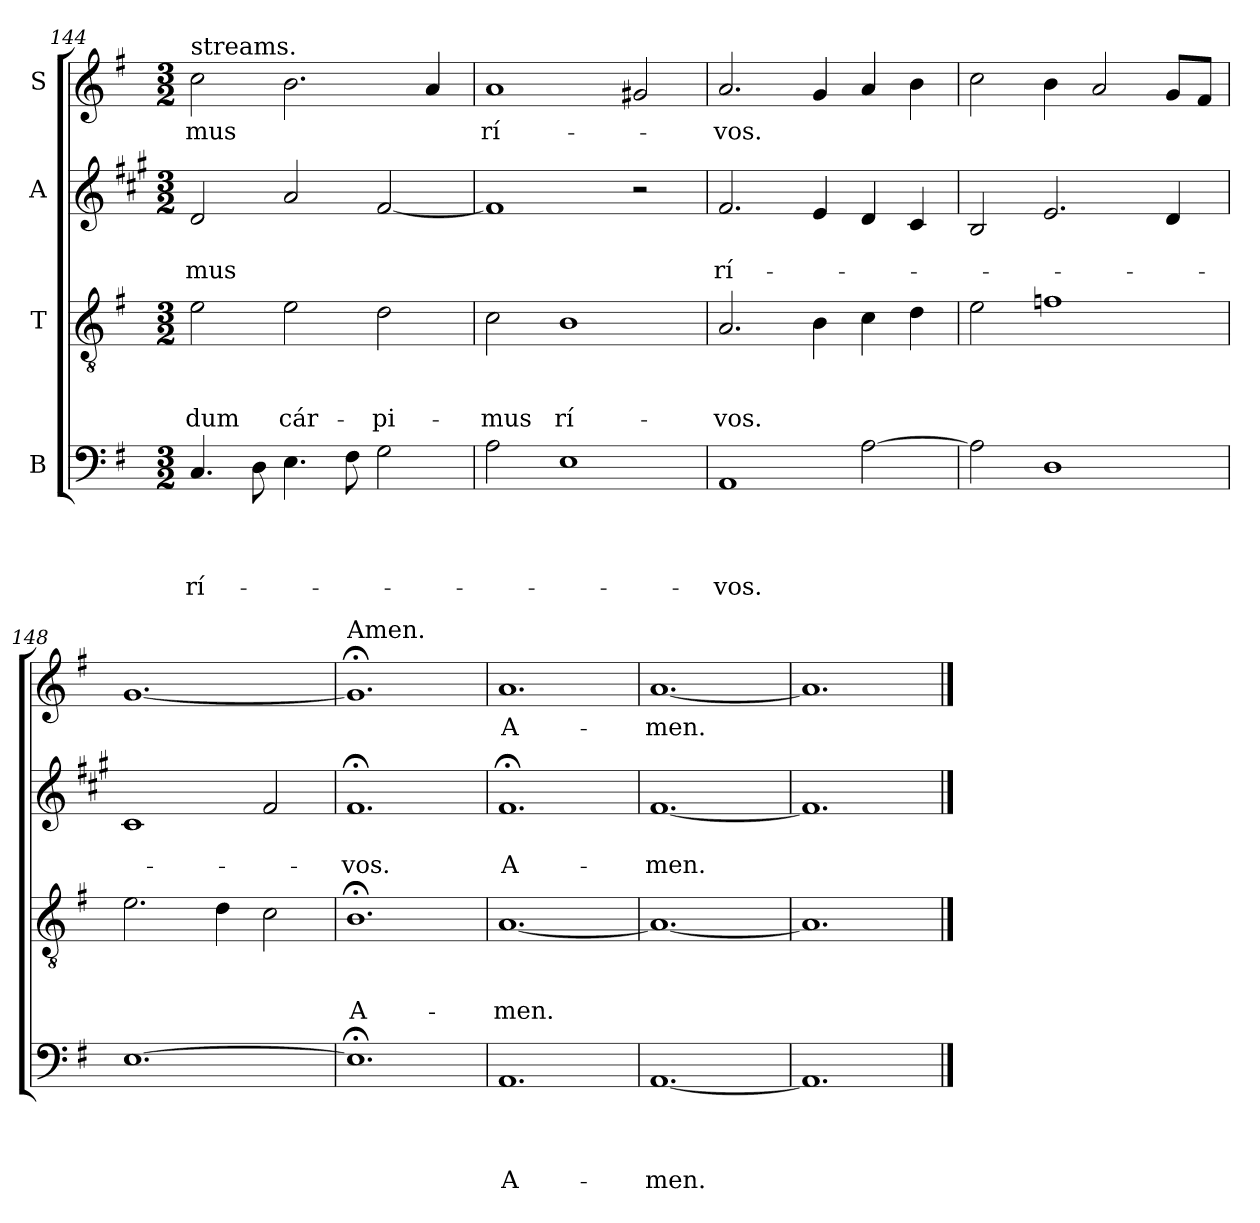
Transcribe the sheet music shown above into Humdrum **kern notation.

**kern	**text	**text	**text	**text	**kern	**text	**text	**text	**kern	**text	**text	**kern	**text
*part4	*part4	*part4	*part4	*part4	*part3	*part3	*part3	*part3	*part2	*part2	*part2	*part1	*part1
*staff4	*staff4	*staff4	*staff4	*staff4	*staff3	*staff3	*staff3	*staff3	*staff2	*staff2	*staff2	*staff1	*staff1
*I"B	*	*	*	*	*I"T	*	*	*	*I"A	*	*	*I"S	*
*clefF4	*	*	*	*	*clefGv2	*	*	*	*clefG2	*	*	*clefG2	*
*	*	*	*	*	*	*	*	*	*ITrd1c2	*	*	*	*
*k[f#]	*	*	*	*	*k[f#]	*	*	*	*k[f#]	*	*	*k[f#]	*
*G:	*	*	*	*	*G:	*	*	*	*G:	*	*	*G:	*
*M3/2	*	*	*	*	*M3/2	*	*	*	*M3/2	*	*	*M3/2	*
=144	=144	=144	=144	=144	=144	=144	=144	=144	=144	=144	=144	=144	=144
!	!	!	!	!	!	!	!	!	!	!	!	!LO:TX:a:t=streams.	!
!	!	!	!	!LO:LY:b	!	!	!	!LO:LY:b	!	!	!LO:LY:b	!	!LO:LY:b
4.C/	.	.	.	rí-	2e\	.	.	dum	2c/	.	-mus	2cc\	-mus
8D\	.	.	.	.	.	.	.	.	.	.	.	.	.
!	!	!	!	!	!	!	!	!LO:LY:b	!	!	!	!	!
4.E\	.	.	.	.	2e\	.	.	cár-	2g/	.	.	2.b\	.
8F#\	.	.	.	.	.	.	.	.	.	.	.	.	.
!	!	!	!	!	!	!	!	!LO:LY:b	!	!	!	!	!
2G\	.	.	.	.	2d\	.	.	-pi-	[2e/	.	.	.	.
.	.	.	.	.	.	.	.	.	.	.	.	4a/	.
!!LO:LB:g=z
=145	=145	=145	=145	=145	=145	=145	=145	=145	=145	=145	=145	=145	=145
!	!	!	!	!	!	!	!	!LO:LY:b	!	!	!	!	!LO:LY:b
2A\	.	.	.	.	2c\	.	.	-mus	1e]	.	.	1a	rí-
!	!	!	!	!	!	!	!	!LO:LY:b	!	!	!	!	!
1E	.	.	.	.	1B	.	.	rí-	.	.	.	.	.
.	.	.	.	.	.	.	.	.	2r	.	.	2g#/	.
=146	=146	=146	=146	=146	=146	=146	=146	=146	=146	=146	=146	=146	=146
!	!	!	!	!LO:LY:b	!	!	!	!LO:LY:b	!	!	!LO:LY:b	!	!LO:LY:b
1AA	.	.	.	-vos.	2.A/	.	.	-vos.	2.e/	.	rí-	2.a/	-vos.
.	.	.	.	.	4B\	.	.	.	4d/	.	.	4g/	.
[2A\	.	.	.	.	4c\	.	.	.	4c/	.	.	4a/	.
.	.	.	.	.	4d\	.	.	.	4B/	.	.	4b\	.
=147	=147	=147	=147	=147	=147	=147	=147	=147	=147	=147	=147	=147	=147
2A\]	.	.	.	.	2e\	.	.	.	2A/	.	.	2cc\	.
1D	.	.	.	.	1fn	.	.	.	2.d/	.	.	4b\	.
.	.	.	.	.	.	.	.	.	.	.	.	2a/	.
.	.	.	.	.	.	.	.	.	4c/	.	.	8g/L	.
.	.	.	.	.	.	.	.	.	.	.	.	8f#/J	.
=148	=148	=148	=148	=148	=148	=148	=148	=148	=148	=148	=148	=148	=148
[1.E	.	.	.	.	2.e\	.	.	.	1B	.	.	[1.g	.
.	.	.	.	.	4d\	.	.	.	.	.	.	.	.
.	.	.	.	.	2c\	.	.	.	2e/	.	.	.	.
=149	=149	=149	=149	=149	=149	=149	=149	=149	=149	=149	=149	=149	=149
!	!	!	!	!	!	!	!	!	!	!	!	!LO:TX:a:t=Amen.	!
!	!	!	!	!	!	!	!	!LO:LY:b	!	!	!LO:LY:b	!	!
1.E;<]	.	.	.	.	1.B;<	.	.	A-	1.e;	.	-vos.	1.g;]	.
!!LO:PB:g=z
=150	=150	=150	=150	=150	=150	=150	=150	=150	=150	=150	=150	=150	=150
!	!	!	!	!LO:LY:b	!	!	!	!LO:LY:b	!	!	!LO:LY:b	!	!LO:LY:b
1.AA	.	.	.	A-	[1.A	.	.	-men.	1.e;	.	A-	1.a	A-
=151	=151	=151	=151	=151	=151	=151	=151	=151	=151	=151	=151	=151	=151
!	!	!	!	!LO:LY:b	!	!	!	!	!	!	!LO:LY:b	!	!LO:LY:b
[1.AA	.	.	.	-men.	1.A_	.	.	.	[1.e	.	-men.	[1.a	-men.
=152	=152	=152	=152	=152	=152	=152	=152	=152	=152	=152	=152	=152	=152
1.AA]	.	.	.	.	1.A]	.	.	.	1.e]	.	.	1.a]	.
==	==	==	==	==	==	==	==	==	==	==	==	==	==
*-	*-	*-	*-	*-	*-	*-	*-	*-	*-	*-	*-	*-	*-
